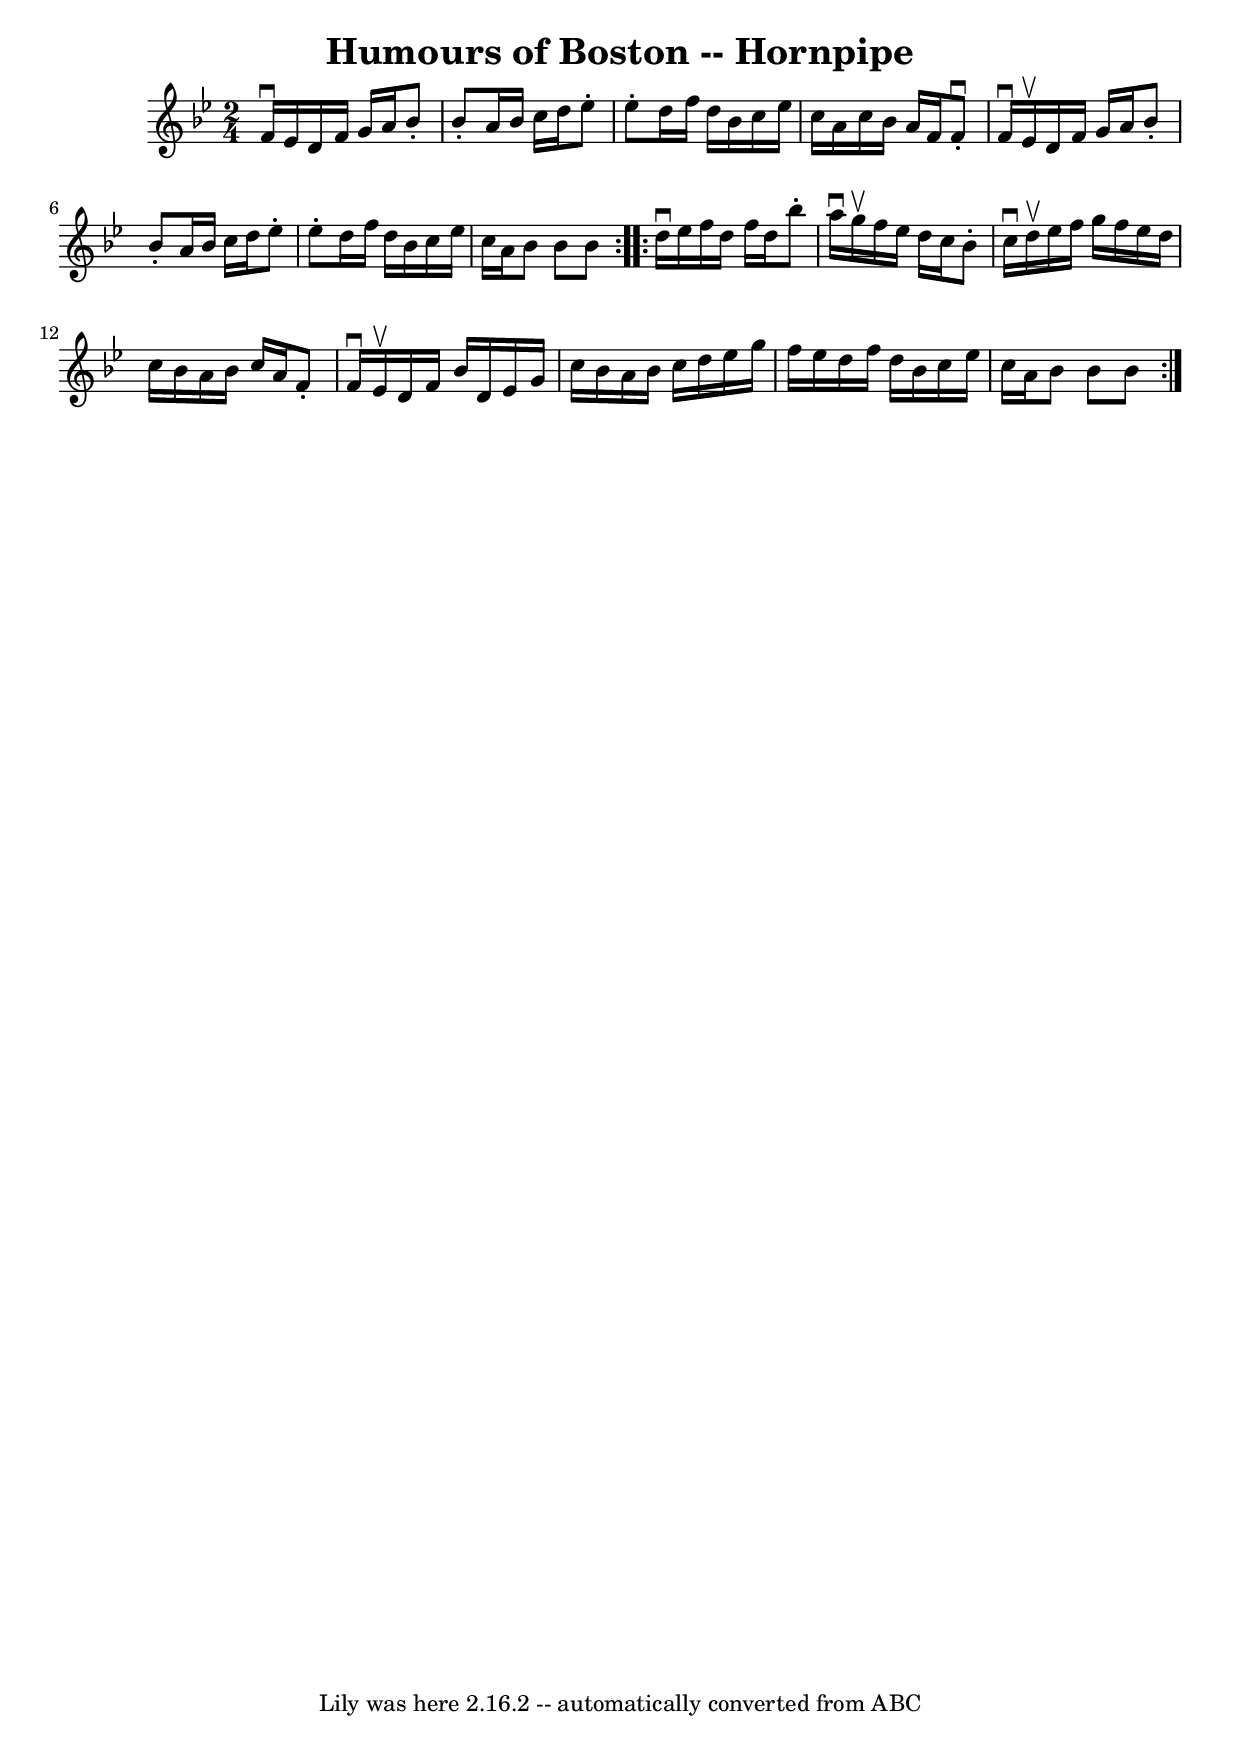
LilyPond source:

\version "2.7.40"
\include "Mammoth.ily"
\header {
	%% book = "Cole's 1000 Fiddle Tunes"
	crossRefNumber = "1"
	footnotes = ""
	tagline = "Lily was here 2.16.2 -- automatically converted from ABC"
	title = "Humours of Boston -- Hornpipe"
}
voicedefault =  {


\repeat volta 2 {
\time 2/4 
\key bes \major f'16^\downbow ees'16  |
 d'16 f'16    
g'16 a'16 bes'8 -. bes'8 -. |
 a'16 bes'16 c''16 d''16 
 ees''8 -. ees''8 -. |
 d''16 f''16 d''16 bes'16 c''16  
 ees''16 c''16 a'16  |
 c''16 bes'16 a'16 f'16 f'8 
-.^\downbow f'16^\downbow ees'16^\upbow |
 d'16 f'16 g'16 
 a'16 bes'8 -. bes'8 -. |
 a'16 bes'16 c''16 d''16    
ees''8 -. ees''8 -. |
 d''16 f''16 d''16 bes'16 c''16    
ees''16 c''16 a'16  |
 bes'8 bes'8 bes'8  }     
\repeat volta 2 { d''16^\downbow ees''16  |
 f''16 d''16    
f''16 d''16 bes''8 -. a''16^\downbow g''16^\upbow |
 f''16  
 ees''16 d''16 c''16 bes'8 -. c''16^\downbow d''16^\upbow 
|
 ees''16 f''16 g''16 f''16 ees''16 d''16 c''16    
bes'16  |
 a'16 bes'16 c''16 a'16 f'8 -. f'16^\downbow   
ees'16^\upbow |
 d'16 f'16 bes'16 d'16 ees'16 g'16    
c''16 bes'16  |
 a'16 bes'16 c''16 d''16 ees''16    
g''16 f''16 ees''16  |
 d''16 f''16 d''16 bes'16    
c''16 ees''16 c''16 a'16  |
 bes'8 bes'8 bes'8  }   
}

\score{
    <<

	\context Staff="default"
	{
	    \voicedefault 
	}

    >>
	\layout {
	}
	\midi {}
}
